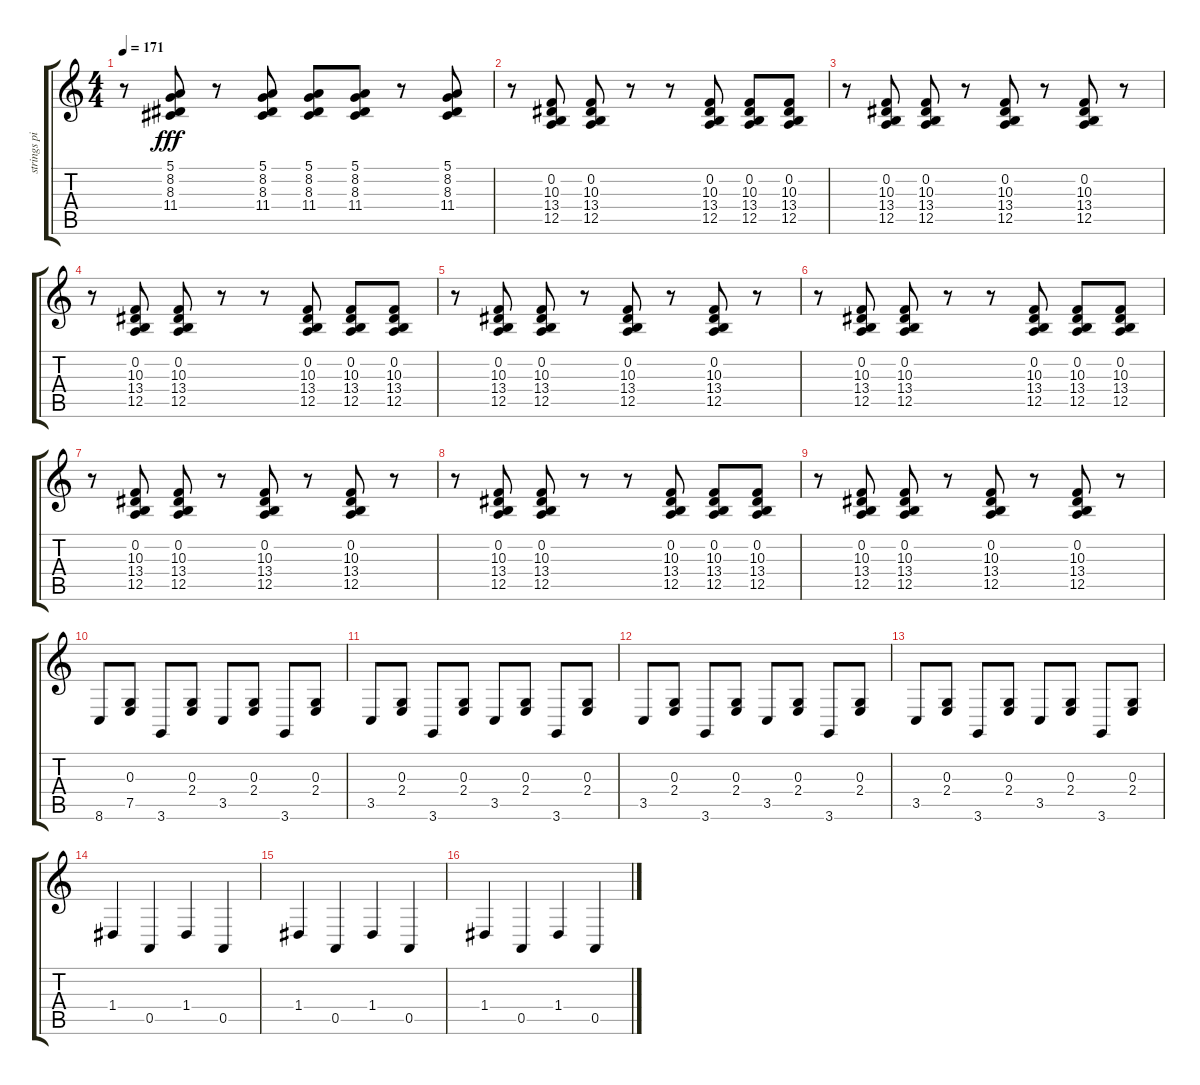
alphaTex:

\track ("strings pizz" "strings pi") {instrument pizzicatostrings}
\staff {score tabs}
\tuning (E4 B3 G3 D3 A2 E2) {hide}
\ts (4 4)
\tempo 171
\clef g2
\ks c
r.8{dy fff} (5.1 8.2 8.3 11.4).8 r.8 (5.1 8.2 8.3 11.4).8 (5.1 8.2 8.3 11.4).8 (5.1 8.2 8.3 11.4).8 r.8 (5.1 8.2 8.3 11.4).8 |
r.8 (0.2 10.3 13.4 12.5).8 (0.2 10.3 13.4 12.5).8 r.8 r.8 (0.2 10.3 13.4 12.5).8 (0.2 10.3 13.4 12.5).8 (0.2 10.3 13.4 12.5).8 |
r.8 (0.2 10.3 13.4 12.5).8 (0.2 10.3 13.4 12.5).8 r.8 (0.2 10.3 13.4 12.5).8 r.8 (0.2 10.3 13.4 12.5).8 r.8 |
r.8 (0.2 10.3 13.4 12.5).8 (0.2 10.3 13.4 12.5).8 r.8 r.8 (0.2 10.3 13.4 12.5).8 (0.2 10.3 13.4 12.5).8 (0.2 10.3 13.4 12.5).8 |
r.8 (0.2 10.3 13.4 12.5).8 (0.2 10.3 13.4 12.5).8 r.8 (0.2 10.3 13.4 12.5).8 r.8 (0.2 10.3 13.4 12.5).8 r.8 |
r.8 (0.2 10.3 13.4 12.5).8 (0.2 10.3 13.4 12.5).8 r.8 r.8 (0.2 10.3 13.4 12.5).8 (0.2 10.3 13.4 12.5).8 (0.2 10.3 13.4 12.5).8 |
r.8 (0.2 10.3 13.4 12.5).8 (0.2 10.3 13.4 12.5).8 r.8 (0.2 10.3 13.4 12.5).8 r.8 (0.2 10.3 13.4 12.5).8 r.8 |
r.8 (0.2 10.3 13.4 12.5).8 (0.2 10.3 13.4 12.5).8 r.8 r.8 (0.2 10.3 13.4 12.5).8 (0.2 10.3 13.4 12.5).8 (0.2 10.3 13.4 12.5).8 |
r.8 (0.2 10.3 13.4 12.5).8 (0.2 10.3 13.4 12.5).8 r.8 (0.2 10.3 13.4 12.5).8 r.8 (0.2 10.3 13.4 12.5).8 r.8 |
8.6.8 (0.3 7.5).8 3.6.8 (0.3 2.4).8 3.5.8 (0.3 2.4).8 3.6.8 (0.3 2.4).8 |
3.5.8 (0.3 2.4).8 3.6.8 (0.3 2.4).8 3.5.8 (0.3 2.4).8 3.6.8 (0.3 2.4).8 |
3.5.8 (0.3 2.4).8 3.6.8 (0.3 2.4).8 3.5.8 (0.3 2.4).8 3.6.8 (0.3 2.4).8 |
3.5.8 (0.3 2.4).8 3.6.8 (0.3 2.4).8 3.5.8 (0.3 2.4).8 3.6.8 (0.3 2.4).8 |
1.4.4 0.5.4 1.4.4 0.5.4 |
1.4.4 0.5.4 1.4.4 0.5.4 |
1.4.4 0.5.4 1.4.4 0.5.4
